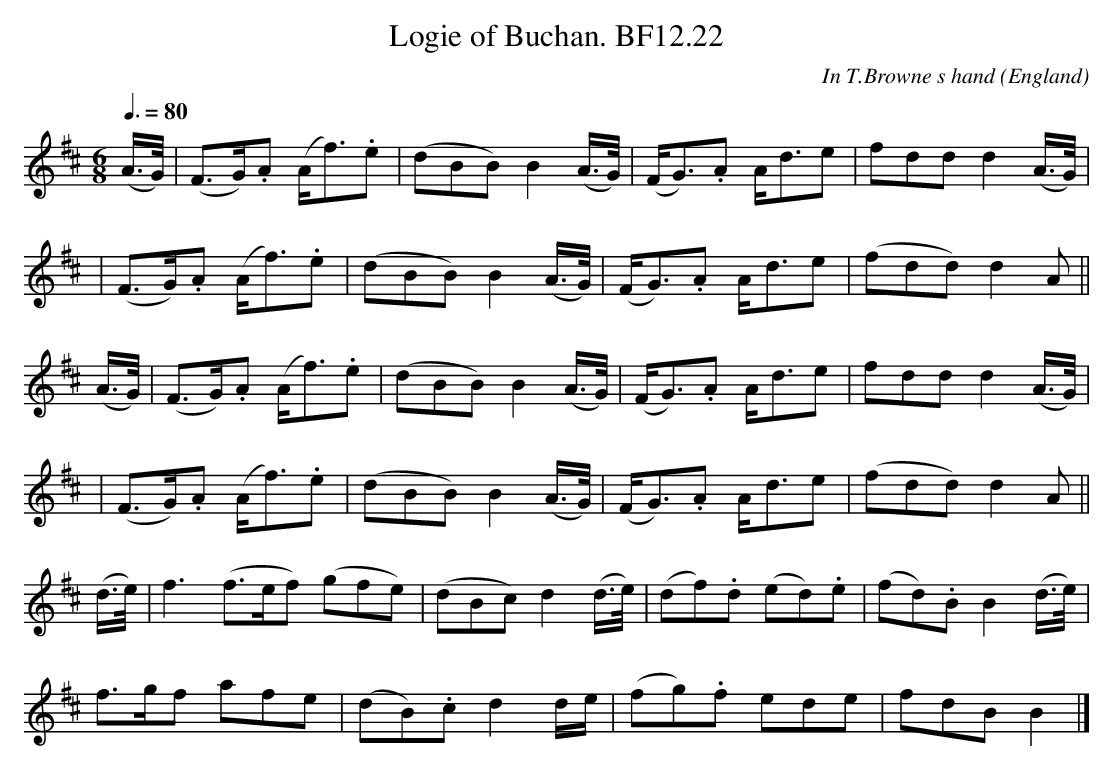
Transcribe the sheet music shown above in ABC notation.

X:1
T:Logie of Buchan. BF12.22
C:In T.Brownes hand
M:6/8
O:England
Q:3/8=80
K:D
(A3/4G/4)|(F>G).A (A<f).e|(dBB) B2 (A3/4G/4)|\
(F<G).A A<de|fddd2(A3/4G/4)|!
|(F>G).A (A<f).e|(dBB) B2 (A3/4G/4)|(F<G).A A<de|(fdd)d2A||!
(A3/4G/4)|(F>G).A (A<f).e|(dBB) B2 (A3/4G/4)|\
(F<G).A A<de|fddd2(A3/4G/4)|!
|(F>G).A (A<f).e|(dBB) B2 (A3/4G/4)|(F<G).A A<de|(fdd)d2A||!
(d3/4e/4)|f3(f>ef) (gfe)|(dBc)d2(d3/4e/4)|\
(df).d (ed).e|(fd).BB2(d3/4e/4)|!
f>gf afe|(dB).cd2d/e/|(fg).f ede|fdBB2|]
